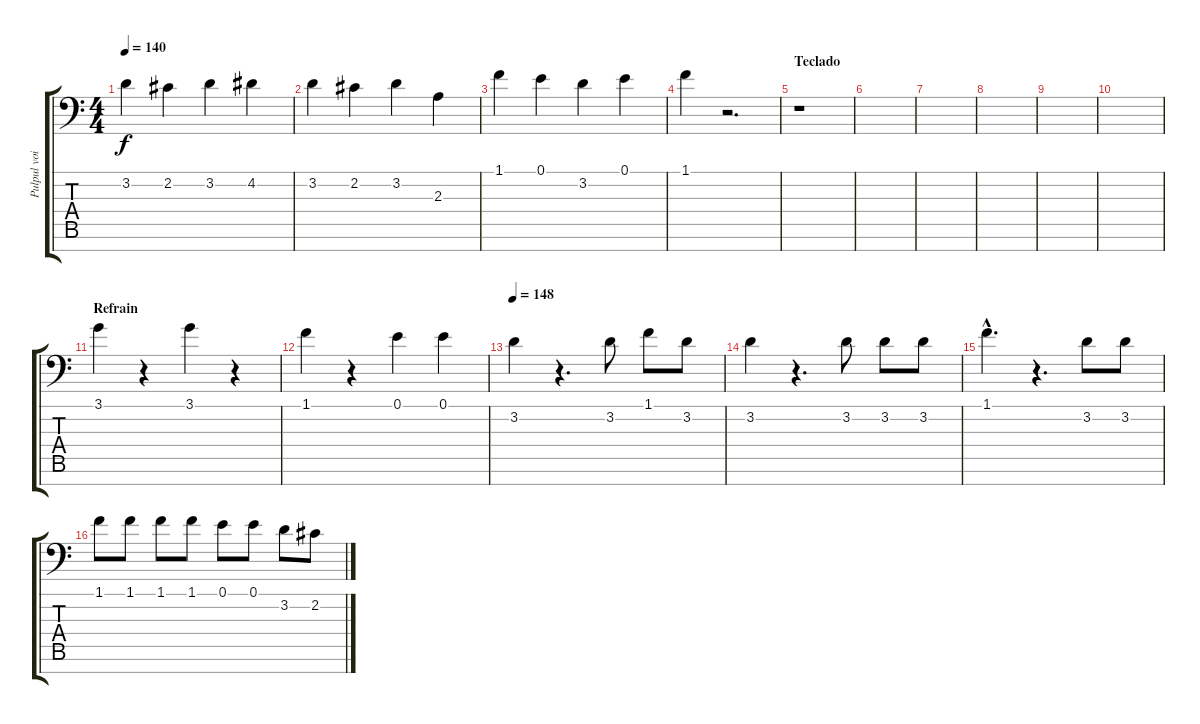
\track ("Pulpul voix" "Pulpul voi") {instrument clarinet}
\staff {score tabs}
\tuning (E4 B3 G3 D3 A2 E2 C-1) {hide}
\ts (4 4)
\tempo 140
\clef f4
\ks c
3.2.4{dy f} 2.2.4 3.2.4 4.2.4 |
3.2.4 2.2.4 3.2.4 2.3.4 |
1.1.4 0.1.4 3.2.4 0.1.4 |
1.1.4 r.2{d} |
\section ("" "Teclado")
r.1 |
|
|
|
|
|
\section ("" "Refrain")
3.1.4 r.4 3.1.4 r.4 |
1.1.4 r.4 0.1.4 0.1.4 |
\tempo 148
3.2.4 r.4{d} 3.2.8 1.1.8 3.2.8 |
3.2.4 r.4{d} 3.2.8 3.2.8 3.2.8 |
1.1{hac}.4{d} r.4{d} 3.2.8 3.2.8 |
1.1.8 1.1.8 1.1.8 1.1.8 0.1.8 0.1.8 3.2.8 2.2.8
